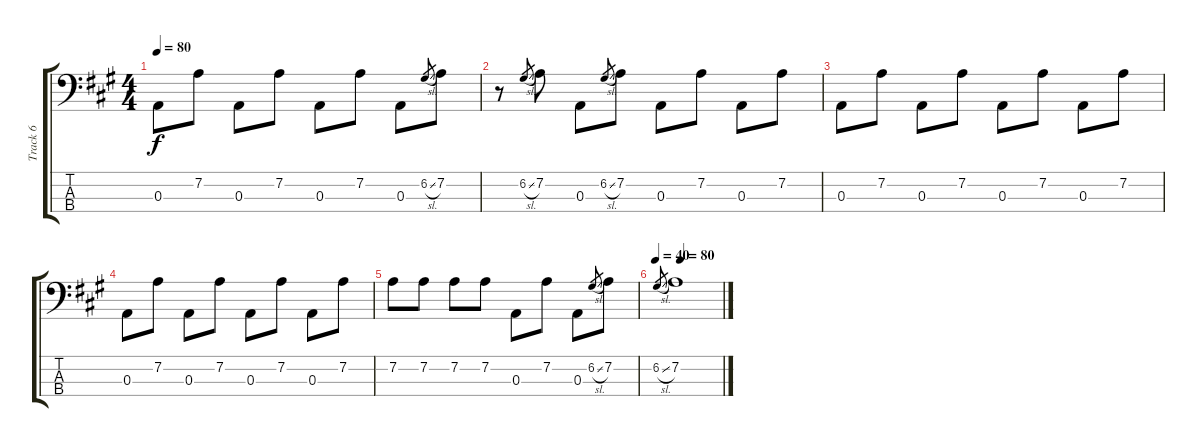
\track ("Track 6" "Track 6") {instrument electricbassfinger}
\staff {score tabs}
\tuning (G2 D2 A1 E1) {hide}
\ts (4 4)
\tempo 80
\clef f4
\ks a
0.3.8{dy f} 7.2.8 0.3.8 7.2.8 0.3.8 7.2.8 0.3.8 6.2{sl}.8{gr} 7.2.8 |
r.8 6.2{sl}.8{gr} 7.2.8 0.3.8 6.2{sl}.8{gr} 7.2.8 0.3.8 7.2.8 0.3.8 7.2.8 |
0.3.8 7.2.8 0.3.8 7.2.8 0.3.8 7.2.8 0.3.8 7.2.8 |
0.3.8 7.2.8 0.3.8 7.2.8 0.3.8 7.2.8 0.3.8 7.2.8 |
7.2.8 7.2.8 7.2.8 7.2.8 0.3.8 7.2.8 0.3.8 6.2{sl}.8{gr} 7.2.8 |
\tempo 40
\tempo (80 0.375)
6.2{sl}.8{gr} 7.2.1
